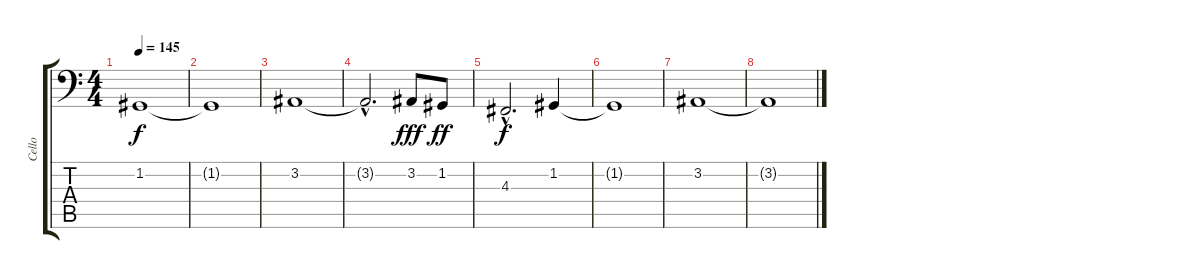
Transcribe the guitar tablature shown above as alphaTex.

\track ("Cello" "Cello") {instrument cello}
\staff {score tabs}
\tuning (C3 G2 D2 A1 E1 B0) {hide}
\ts (4 4)
\tempo 145
\clef f4
\ks c
1.2.1{dy f} |
1.2{t}.1 |
3.2.1 |
3.2{hac t}.2{d} 3.2.8{dy fff} 1.2.8{dy ff} |
4.3{hac}.2{d dy f} 1.2.4 |
1.2{t}.1 |
3.2.1 |
3.2{t}.1
